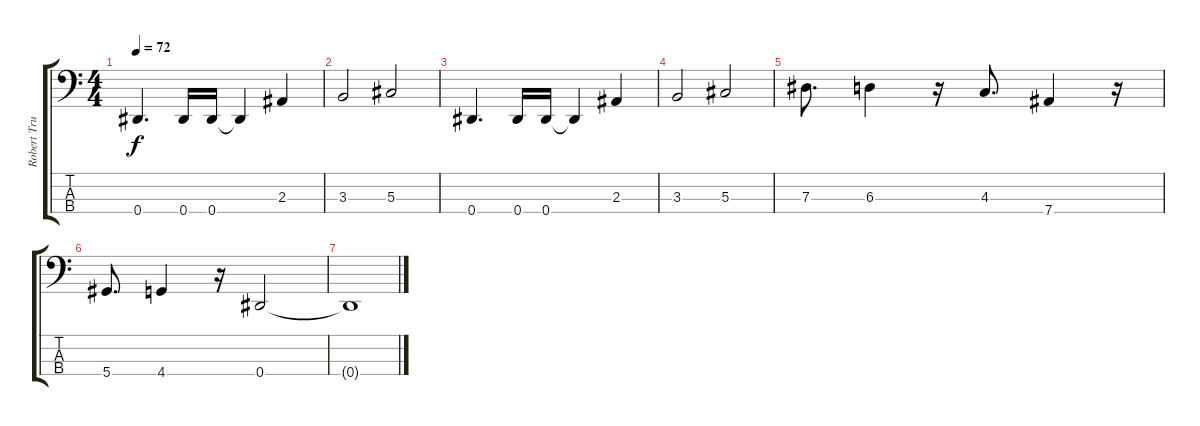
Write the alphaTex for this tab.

\track ("Robert Trujillo" "Robert Tru") {instrument electricbassfinger}
\staff {score tabs}
\tuning (Gb2 Db2 Ab1 Eb1) {hide}
\ts (4 4)
\tempo 72
\clef f4
\ks c
0.4.4{d dy f} 0.4.16 0.4.16 0.4{t}.4 2.3.4 |
3.3.2 5.3.2 |
0.4.4{d} 0.4.16 0.4.16 0.4{t}.4 2.3.4 |
3.3.2 5.3.2 |
7.3.8{d} 6.3.4 r.16 4.3.8{d} 7.4.4 r.16 |
5.4.8{d} 4.4.4 r.16 0.4.2 |
0.4{t}.1
